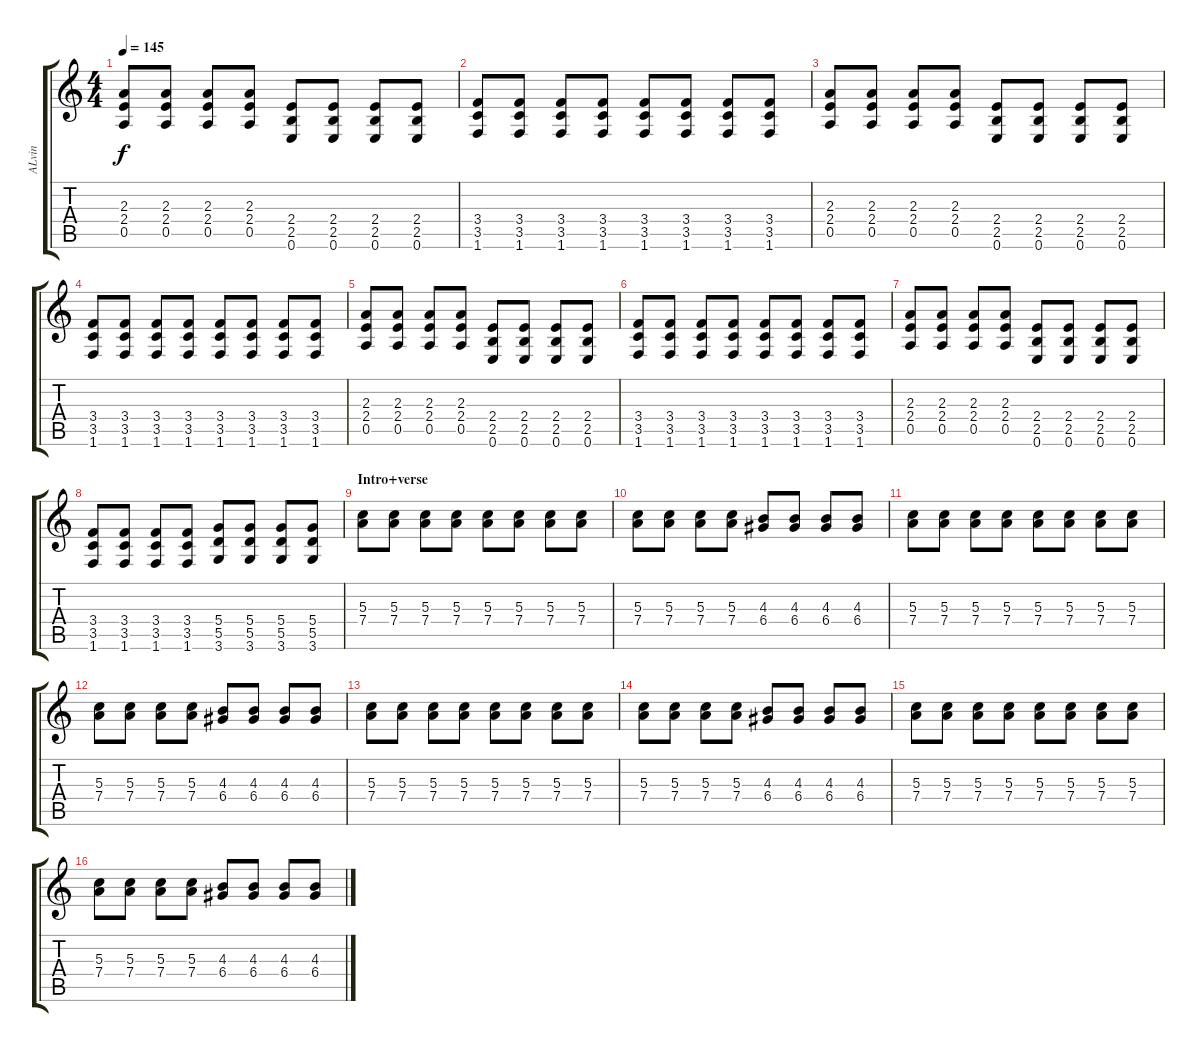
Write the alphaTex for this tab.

\track ("ALvin" "ALvin") {instrument distortionguitar}
\staff {score tabs}
\tuning (E4 B3 G3 D3 A2 E2) {hide}
\ts (4 4)
\tempo 145
\clef g2
\ks c
(2.3 2.4 0.5).8{dy f} (2.3 2.4 0.5).8 (2.3 2.4 0.5).8 (2.3 2.4 0.5).8 (2.4 2.5 0.6).8 (2.4 2.5 0.6).8 (2.4 2.5 0.6).8 (2.4 2.5 0.6).8 |
(3.4 3.5 1.6).8 (3.4 3.5 1.6).8 (3.4 3.5 1.6).8 (3.4 3.5 1.6).8 (3.4 3.5 1.6).8 (3.4 3.5 1.6).8 (3.4 3.5 1.6).8 (3.4 3.5 1.6).8 |
(2.3 2.4 0.5).8 (2.3 2.4 0.5).8 (2.3 2.4 0.5).8 (2.3 2.4 0.5).8 (2.4 2.5 0.6).8 (2.4 2.5 0.6).8 (2.4 2.5 0.6).8 (2.4 2.5 0.6).8 |
(3.4 3.5 1.6).8 (3.4 3.5 1.6).8 (3.4 3.5 1.6).8 (3.4 3.5 1.6).8 (3.4 3.5 1.6).8 (3.4 3.5 1.6).8 (3.4 3.5 1.6).8 (3.4 3.5 1.6).8 |
(2.3 2.4 0.5).8 (2.3 2.4 0.5).8 (2.3 2.4 0.5).8 (2.3 2.4 0.5).8 (2.4 2.5 0.6).8 (2.4 2.5 0.6).8 (2.4 2.5 0.6).8 (2.4 2.5 0.6).8 |
(3.4 3.5 1.6).8 (3.4 3.5 1.6).8 (3.4 3.5 1.6).8 (3.4 3.5 1.6).8 (3.4 3.5 1.6).8 (3.4 3.5 1.6).8 (3.4 3.5 1.6).8 (3.4 3.5 1.6).8 |
(2.3 2.4 0.5).8 (2.3 2.4 0.5).8 (2.3 2.4 0.5).8 (2.3 2.4 0.5).8 (2.4 2.5 0.6).8 (2.4 2.5 0.6).8 (2.4 2.5 0.6).8 (2.4 2.5 0.6).8 |
(3.4 3.5 1.6).8 (3.4 3.5 1.6).8 (3.4 3.5 1.6).8 (3.4 3.5 1.6).8 (5.4 5.5 3.6).8 (5.4 5.5 3.6).8 (5.4 5.5 3.6).8 (5.4 5.5 3.6).8 |
\section ("" "Intro+verse")
(5.3 7.4).8 (5.3 7.4).8 (5.3 7.4).8 (5.3 7.4).8 (5.3 7.4).8 (5.3 7.4).8 (5.3 7.4).8 (5.3 7.4).8 |
(5.3 7.4).8 (5.3 7.4).8 (5.3 7.4).8 (5.3 7.4).8 (4.3 6.4).8 (4.3 6.4).8 (4.3 6.4).8 (4.3 6.4).8 |
(5.3 7.4).8 (5.3 7.4).8 (5.3 7.4).8 (5.3 7.4).8 (5.3 7.4).8 (5.3 7.4).8 (5.3 7.4).8 (5.3 7.4).8 |
(5.3 7.4).8 (5.3 7.4).8 (5.3 7.4).8 (5.3 7.4).8 (4.3 6.4).8 (4.3 6.4).8 (4.3 6.4).8 (4.3 6.4).8 |
(5.3 7.4).8 (5.3 7.4).8 (5.3 7.4).8 (5.3 7.4).8 (5.3 7.4).8 (5.3 7.4).8 (5.3 7.4).8 (5.3 7.4).8 |
(5.3 7.4).8 (5.3 7.4).8 (5.3 7.4).8 (5.3 7.4).8 (4.3 6.4).8 (4.3 6.4).8 (4.3 6.4).8 (4.3 6.4).8 |
(5.3 7.4).8 (5.3 7.4).8 (5.3 7.4).8 (5.3 7.4).8 (5.3 7.4).8 (5.3 7.4).8 (5.3 7.4).8 (5.3 7.4).8 |
(5.3 7.4).8 (5.3 7.4).8 (5.3 7.4).8 (5.3 7.4).8 (4.3 6.4).8 (4.3 6.4).8 (4.3 6.4).8 (4.3 6.4).8
